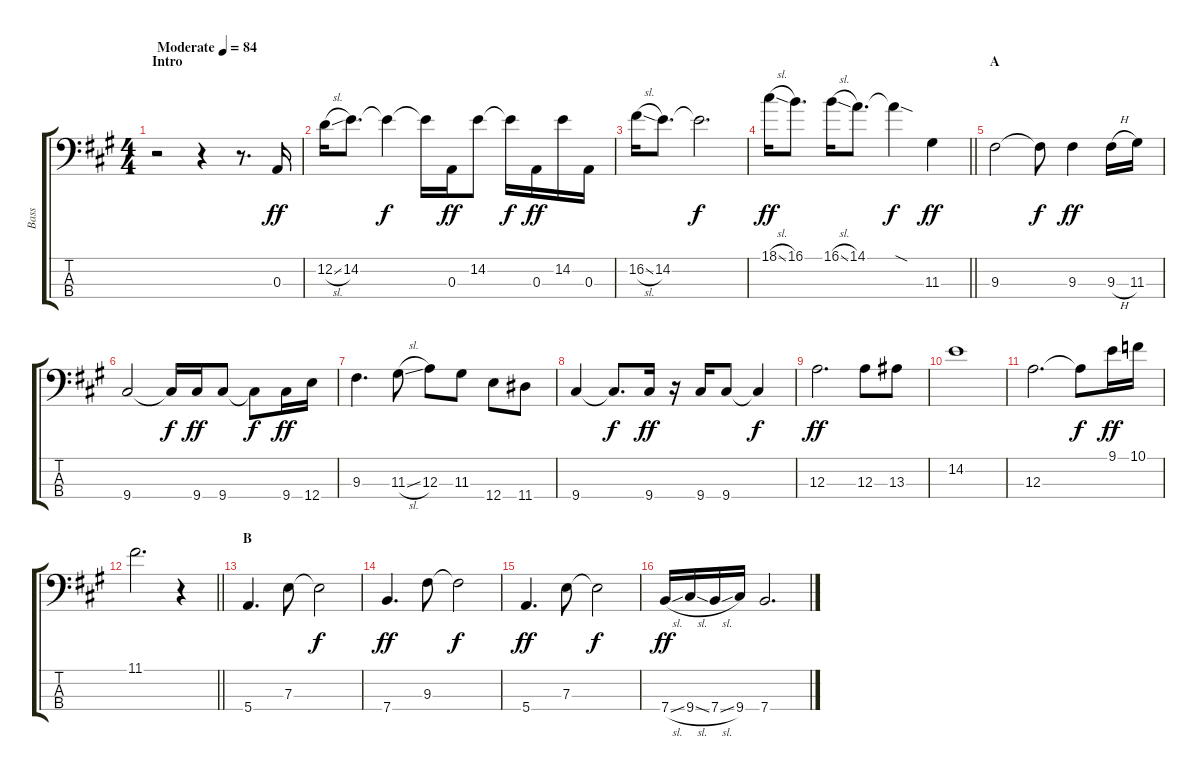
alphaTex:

\track ("Bass" "Bass") {instrument electricbassfinger}
\staff {score tabs}
\tuning (G2 D2 A1 E1) {hide}
\ts (4 4)
\section ("" "Intro")
\tempo (84 "Moderate")
\clef f4
\ks a
r.2{dy ff instrument electricbassfinger} r.4 r.8{d} 0.3.16 |
12.2{sl}.16 14.2.8{d} 14.2{t}.4{dy f} 14.2{t}.16 0.3.16{dy ff} 14.2.8 14.2{t}.16{dy f} 0.3.16{dy ff} 14.2.16 0.3.16 |
16.2{sl}.16 14.2.8{d} 14.2{t}.2{d dy f} |
\barLineRight lightlight
18.1{sl}.16{dy ff} 16.1.8{d} 16.1{sl}.16 14.1.8{d} 14.1{sod t}.4{dy f} 11.3.4{dy ff} |
\section ("" "A")
9.3.2 9.3{t}.8{dy f} 9.3.4{dy ff} 9.3{h}.16 11.3.16 |
9.4.2 9.4{t}.16{dy f} 9.4.16{dy ff} 9.4.8 9.4{t}.8{dy f} 9.4.16{dy ff} 12.4.16 |
9.3.4{d} 11.3{sl}.8 12.3.8 11.3.8 12.4.8 11.4.8 |
9.4.4 9.4{t}.8{d dy f} 9.4.16{dy ff} r.16 9.4.16 9.4.8 9.4{t}.4{dy f} |
12.3.2{d dy ff} 12.3.8 13.3.8 |
14.2.1 |
12.3.2{d} 12.3{t}.8{dy f} 9.1.16{dy ff} 10.1.16 |
\barLineRight lightlight
11.1.2{d} r.4 |
\section ("" "B")
5.4.4{d} 7.3.8 7.3{t}.2{dy f} |
7.4.4{d dy ff} 9.3.8 9.3{t}.2{dy f} |
5.4.4{d dy ff} 7.3.8 7.3{t}.2{dy f} |
7.4{sl}.16{dy ff} 9.4{sl}.16 7.4{sl}.16 9.4.16 7.4.2{d}
